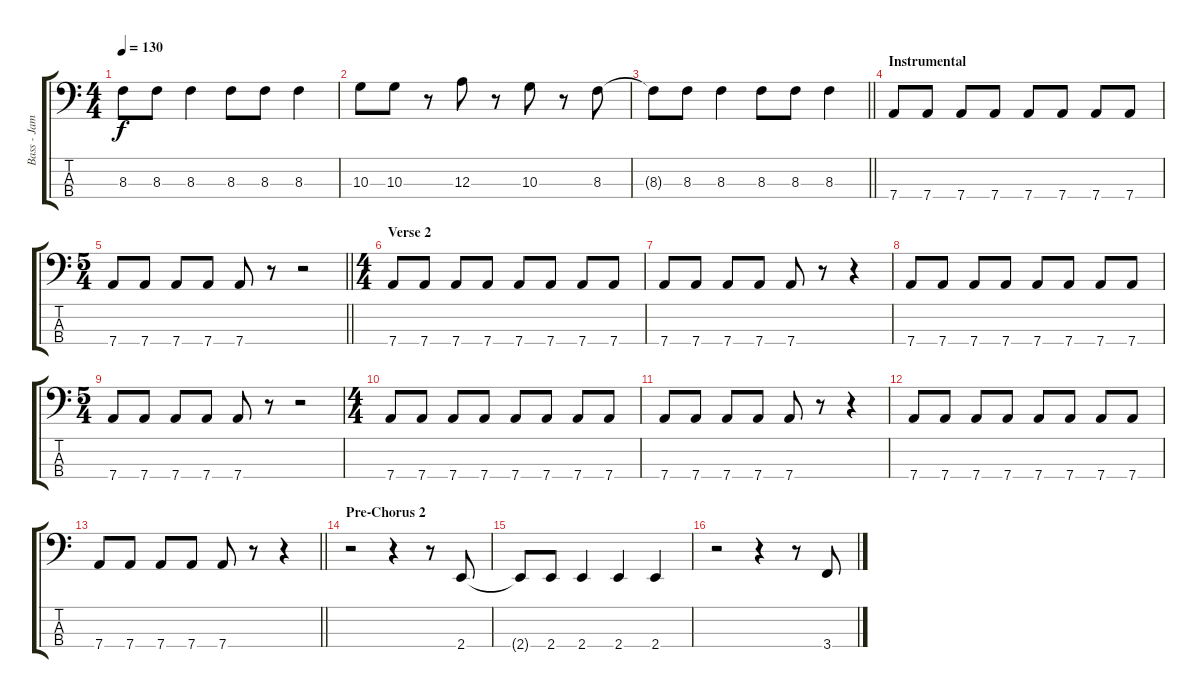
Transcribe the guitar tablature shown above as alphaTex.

\track ("Bass - James Johnston" "Bass - Jam") {instrument electricbassfinger}
\staff {score tabs}
\tuning (G2 D2 A1 D1) {hide}
\ts (4 4)
\tempo 130
\clef f4
\ks c
8.3{t}.8{dy f} 8.3.8 8.3.4 8.3.8 8.3.8 8.3.4 |
10.3.8 10.3.8 r.8 12.3.8 r.8 10.3.8 r.8 8.3.8 |
\barLineRight lightlight
8.3{t}.8 8.3.8 8.3.4 8.3.8 8.3.8 8.3.4 |
\section ("" "Instrumental")
7.4.8 7.4.8 7.4.8 7.4.8 7.4.8 7.4.8 7.4.8 7.4.8 |
\ts (5 4)
\barLineRight lightlight
7.4.8 7.4.8 7.4.8 7.4.8 7.4.8 r.8 r.2 |
\ts (4 4)
\section ("" "Verse 2")
7.4.8 7.4.8 7.4.8 7.4.8 7.4.8 7.4.8 7.4.8 7.4.8 |
7.4.8 7.4.8 7.4.8 7.4.8 7.4.8 r.8 r.4 |
7.4.8 7.4.8 7.4.8 7.4.8 7.4.8 7.4.8 7.4.8 7.4.8 |
\ts (5 4)
7.4.8 7.4.8 7.4.8 7.4.8 7.4.8 r.8 r.2 |
\ts (4 4)
7.4.8 7.4.8 7.4.8 7.4.8 7.4.8 7.4.8 7.4.8 7.4.8 |
7.4.8 7.4.8 7.4.8 7.4.8 7.4.8 r.8 r.4 |
7.4.8 7.4.8 7.4.8 7.4.8 7.4.8 7.4.8 7.4.8 7.4.8 |
\barLineRight lightlight
7.4.8 7.4.8 7.4.8 7.4.8 7.4.8 r.8 r.4 |
\section ("" "Pre-Chorus 2")
r.2 r.4 r.8 2.4.8 |
2.4{t}.8 2.4.8 2.4.4 2.4.4 2.4.4 |
r.2 r.4 r.8 3.4.8
